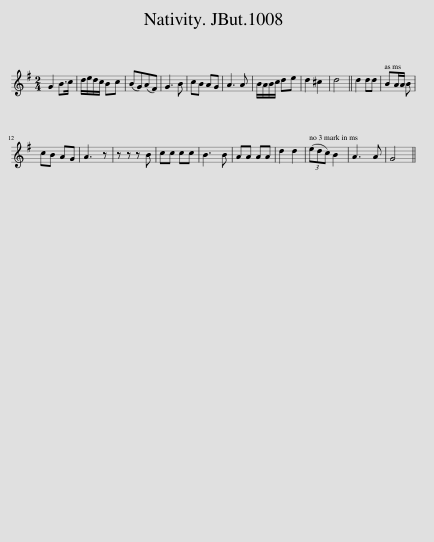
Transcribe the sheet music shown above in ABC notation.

X:1
L:1/8
M:2/4
I:linebreak $
K:G
V:1 treble
V:1
 G2 B>c | d/e/d/c/ Bc | (BG)(AF) | G3 B | cB AG | %5
 A3 A | B/A/B/c/ de | d2 ^c2 | d4 || d2 dd | %10
 BA/A/ B |$ cB AG | A3 z | z z z B | cc cc | %15
 B3 B | AA AA | d2 d2 | (3(edc) B2 | A3 A | %20
 G4 || %21
